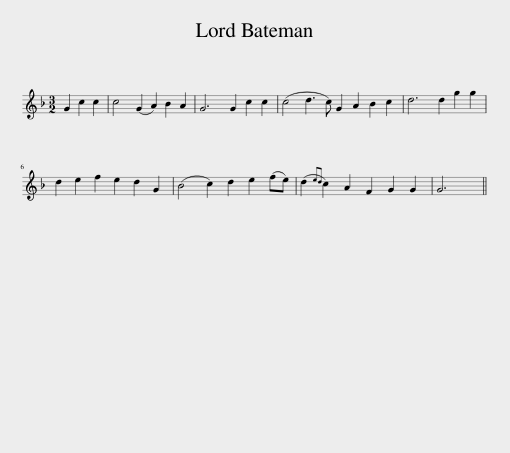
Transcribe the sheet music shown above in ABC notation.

X:1
L:1/8
M:3/2
I:linebreak $
K:F
V:1 treble
V:1
 G2 c2 c2 | c4 (G2 A2) B2 A2 | G6 G2 c2 c2 | (c4 d3 c) G2 A2 B2 c2 | d6 d2 g2 g2 |$ %5
 d2 e2 f2 e2 d2 G2 | (B4 c2) d2 e2 (fe) | (d2{ed} c2) A2 F2 G2 G2 | G6 || %9
